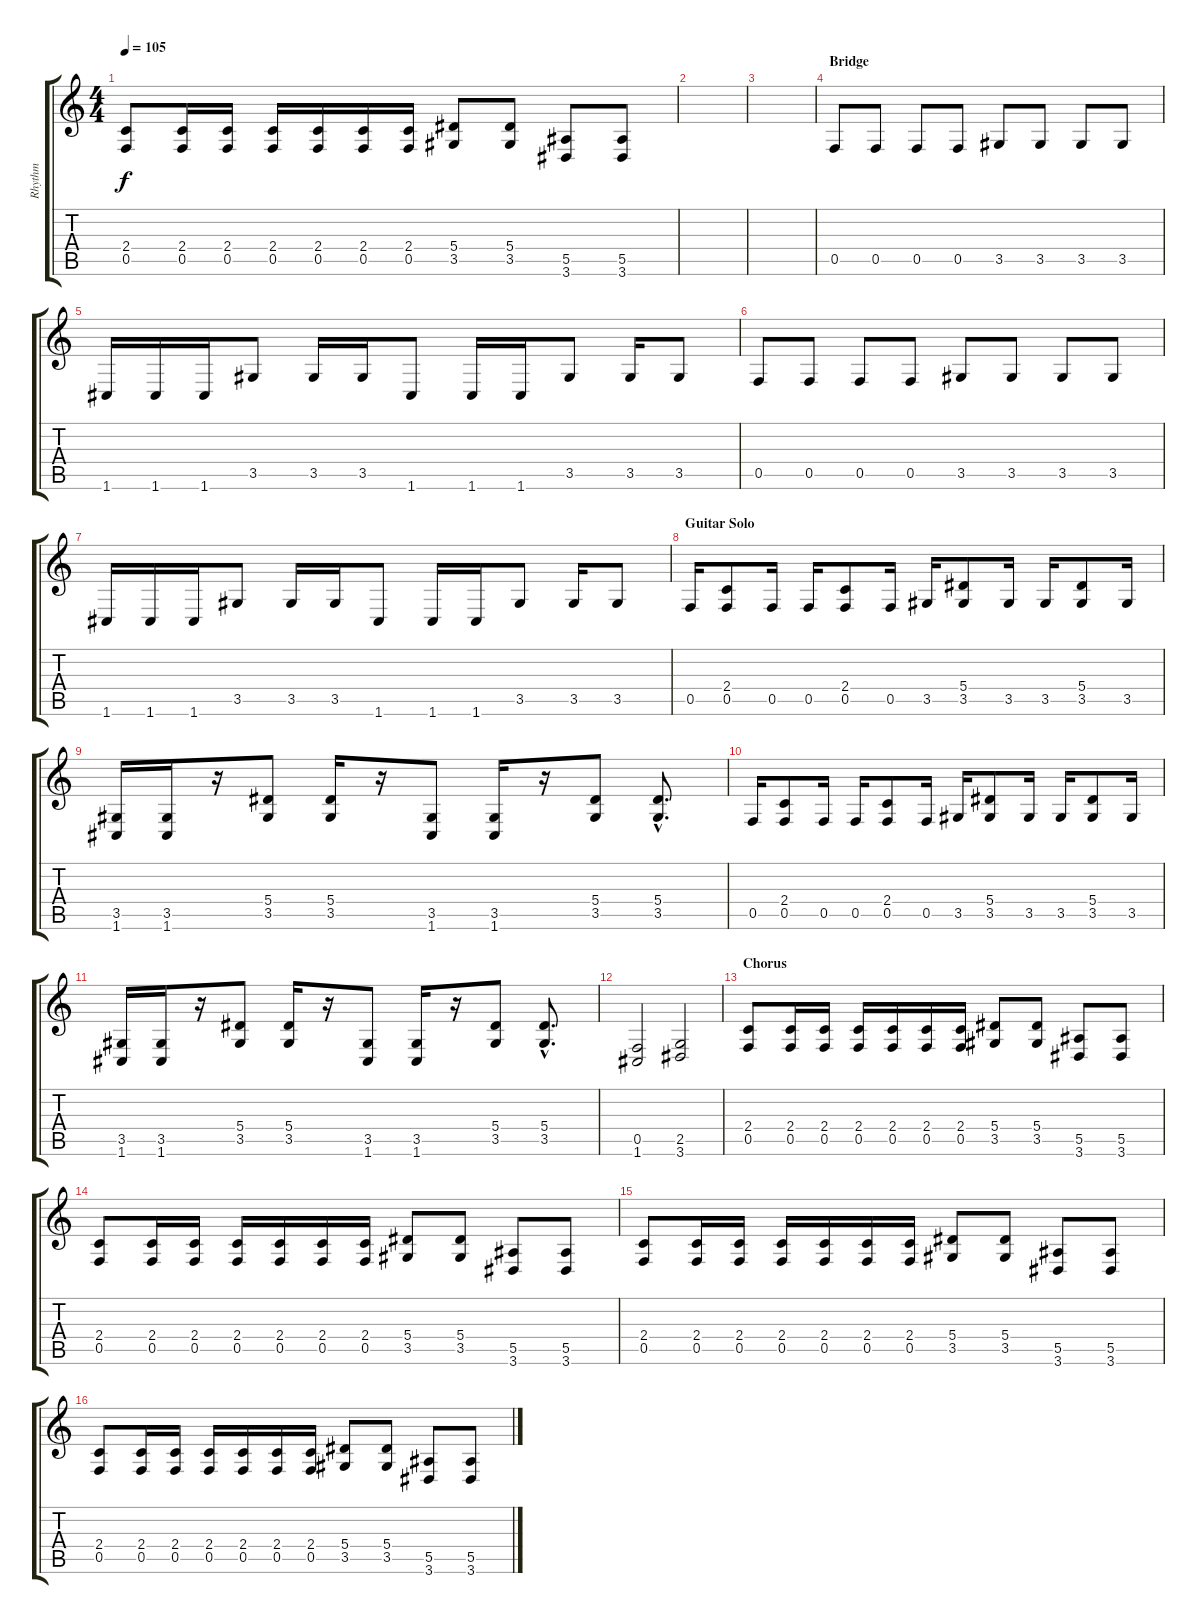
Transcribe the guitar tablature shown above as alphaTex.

\track ("Rhythm" "Rhythm") {instrument distortionguitar}
\staff {score tabs}
\tuning (C4 G3 Eb3 Bb2 F2 C2) {hide}
\ts (4 4)
\tempo 105
\clef g2
\ks c
(2.4 0.5).8{dy f} (2.4 0.5).16 (2.4 0.5).16 (2.4 0.5).16 (2.4 0.5).16 (2.4 0.5).16 (2.4 0.5).16 (5.4 3.5).8 (5.4 3.5).8 (5.5 3.6).8 (5.5 3.6).8 |
|
|
\section ("" "Bridge")
0.5.8 0.5.8 0.5.8 0.5.8 3.5.8 3.5.8 3.5.8 3.5.8 |
1.6.16 1.6.16 1.6.16 3.5.8 3.5.16 3.5.16 1.6.8 1.6.16 1.6.16 3.5.8 3.5.16 3.5.8 |
0.5.8 0.5.8 0.5.8 0.5.8 3.5.8 3.5.8 3.5.8 3.5.8 |
1.6.16 1.6.16 1.6.16 3.5.8 3.5.16 3.5.16 1.6.8 1.6.16 1.6.16 3.5.8 3.5.16 3.5.8 |
\section ("" "Guitar Solo")
0.5.16 (2.4 0.5).8 0.5.16 0.5.16 (2.4 0.5).8 0.5.16 3.5.16 (5.4 3.5).8 3.5.16 3.5.16 (5.4 3.5).8 3.5.16 |
(3.5 1.6).16 (3.5 1.6).16 r.16 (5.4 3.5).8 (5.4 3.5).16 r.16 (3.5 1.6).8 (3.5 1.6).16 r.16 (5.4 3.5).8 (5.4{hac} 3.5{hac}).8{d} |
0.5.16 (2.4 0.5).8 0.5.16 0.5.16 (2.4 0.5).8 0.5.16 3.5.16 (5.4 3.5).8 3.5.16 3.5.16 (5.4 3.5).8 3.5.16 |
(3.5 1.6).16 (3.5 1.6).16 r.16 (5.4 3.5).8 (5.4 3.5).16 r.16 (3.5 1.6).8 (3.5 1.6).16 r.16 (5.4 3.5).8 (5.4{hac} 3.5{hac}).8{d} |
(0.5 1.6).2 (2.5 3.6).2 |
\section ("" "Chorus")
(2.4 0.5).8 (2.4 0.5).16 (2.4 0.5).16 (2.4 0.5).16 (2.4 0.5).16 (2.4 0.5).16 (2.4 0.5).16 (5.4 3.5).8 (5.4 3.5).8 (5.5 3.6).8 (5.5 3.6).8 |
(2.4 0.5).8 (2.4 0.5).16 (2.4 0.5).16 (2.4 0.5).16 (2.4 0.5).16 (2.4 0.5).16 (2.4 0.5).16 (5.4 3.5).8 (5.4 3.5).8 (5.5 3.6).8 (5.5 3.6).8 |
(2.4 0.5).8 (2.4 0.5).16 (2.4 0.5).16 (2.4 0.5).16 (2.4 0.5).16 (2.4 0.5).16 (2.4 0.5).16 (5.4 3.5).8 (5.4 3.5).8 (5.5 3.6).8 (5.5 3.6).8 |
(2.4 0.5).8 (2.4 0.5).16 (2.4 0.5).16 (2.4 0.5).16 (2.4 0.5).16 (2.4 0.5).16 (2.4 0.5).16 (5.4 3.5).8 (5.4 3.5).8 (5.5 3.6).8 (5.5 3.6).8
